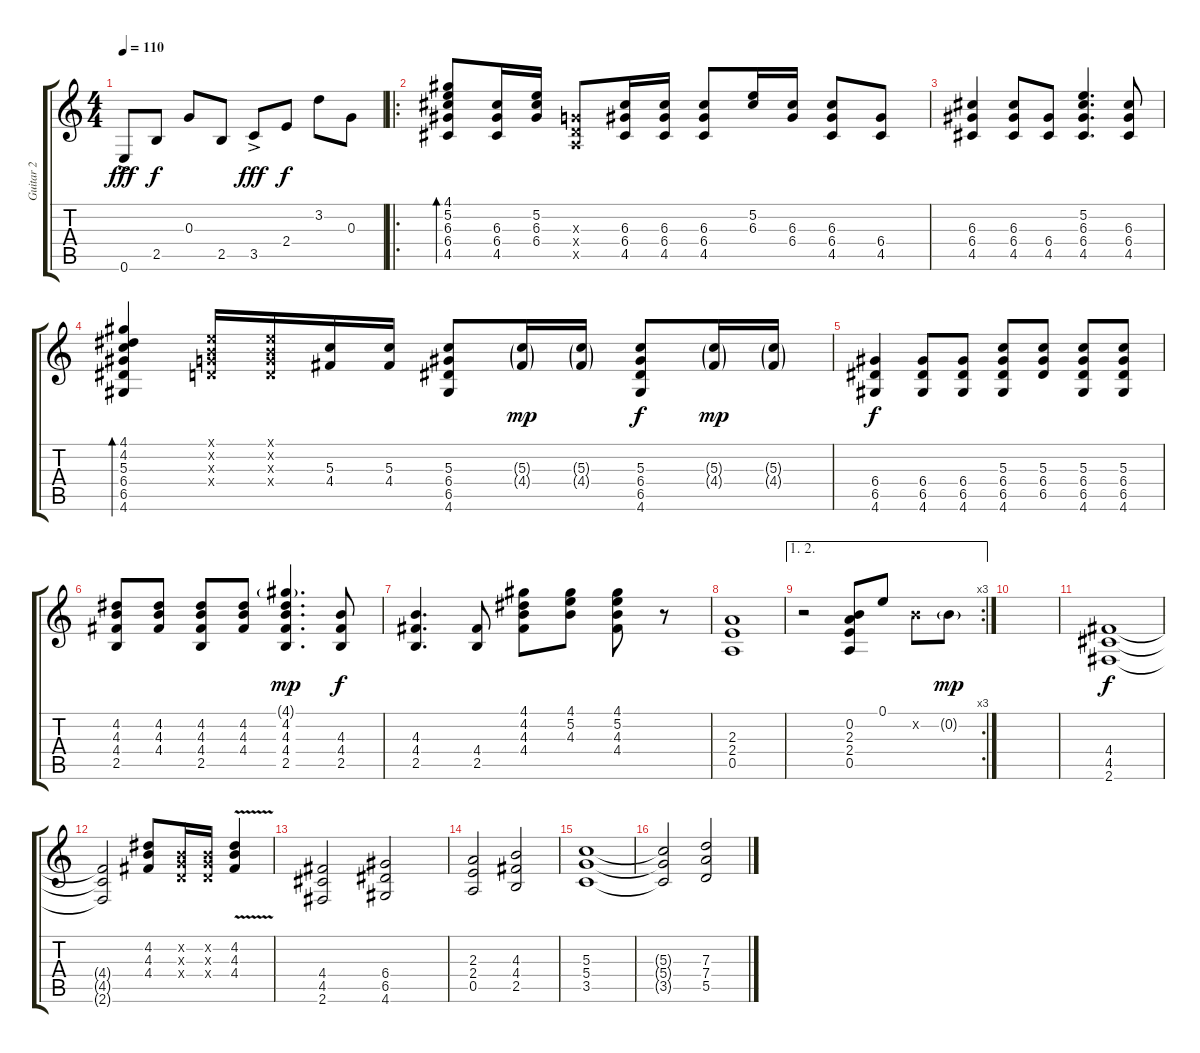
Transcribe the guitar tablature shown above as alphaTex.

\track ("Guitar 2" "Guitar 2") {instrument electricguitarclean}
\staff {score tabs}
\tuning (E4 B3 G3 D3 A2 E2) {hide}
\ts (4 4)
\tempo 110
\clef g2
\ks c
0.6{ac}.8{dy fff} 2.5.8{dy f} 0.3.8 2.5.8 3.5{ac}.8{dy fff} 2.4.8{dy f} 3.2.8 0.3.8 |
\ro
(4.1 5.2 6.3 6.4 4.5).8{bd 240} (6.3 6.4 4.5).16 (5.2 6.3 6.4).16 (0.3{x} 0.4{x} 0.5{x}).8 (6.3 6.4 4.5).16 (6.3 6.4 4.5).16 (6.3 6.4 4.5).8 (5.2 6.3).16 (6.3 6.4).16 (6.3 6.4 4.5).8 (6.4 4.5).8 |
(6.3 6.4 4.5).4 (6.3 6.4 4.5).8 (6.4 4.5).8 (5.2 6.3 6.4 4.5).4{d} (6.3 6.4 4.5).8 |
(4.1 4.2 5.3 6.4 6.5 4.6).4{bd 240} (0.1{x} 0.2{x} 0.3{x} 0.4{x}).16 (0.1{x} 0.2{x} 0.3{x} 0.4{x}).16 (5.3 4.4).16 (5.3 4.4).16 (5.3 6.4 6.5 4.6).8 (5.3{g} 4.4{g}).16{dy mp} (5.3{g} 4.4{g}).16 (5.3 6.4 6.5 4.6).8{dy f} (5.3{g} 4.4{g}).16{dy mp} (5.3{g} 4.4{g}).16 |
(6.4 6.5 4.6).4{dy f} (6.4 6.5 4.6).8 (6.4 6.5 4.6).8 (5.3 6.4 6.5 4.6).8 (5.3 6.4 6.5).8 (5.3 6.4 6.5 4.6).8 (5.3 6.4 6.5 4.6).8 |
(4.2 4.3 4.4 2.5).8 (4.2 4.3 4.4).8 (4.2 4.3 4.4 2.5).8 (4.2 4.3 4.4).8 (4.1{g} 4.2 4.3 4.4 2.5).4{d dy mp} (4.3 4.4 2.5).8{dy f} |
(4.3 4.4 2.5).4{d} (4.4 2.5).8 (4.1 4.2 4.3 4.4).8 (4.1 5.2 4.3).8 (4.1 5.2 4.3 4.4).8 r.8 |
(2.3 2.4 0.5).1 |
\ae (1 2)
\rc 3
r.2 (0.2 2.3 2.4 0.5).8 0.1.8 0.2{x}.8 0.2{g}.8{dy mp} |
|
(4.4 4.5 2.6).1{dy f instrument overdrivenguitar} |
(4.4{t} 4.5{t} 2.6{t}).2 (4.2 4.3 4.4).8 (0.2{x} 0.3{x} 0.4{x}).16 (0.2{x} 0.3{x} 0.4{x}).16 (4.2 4.3 4.4{v}).4 |
(4.4 4.5 2.6).2 (6.4 6.5 4.6).2 |
(2.3 2.4 0.5).2 (4.3 4.4 2.5).2 |
(5.3 5.4 3.5).1 |
(5.3{t} 5.4{t} 3.5{t}).2 (7.3 7.4 5.5).2
